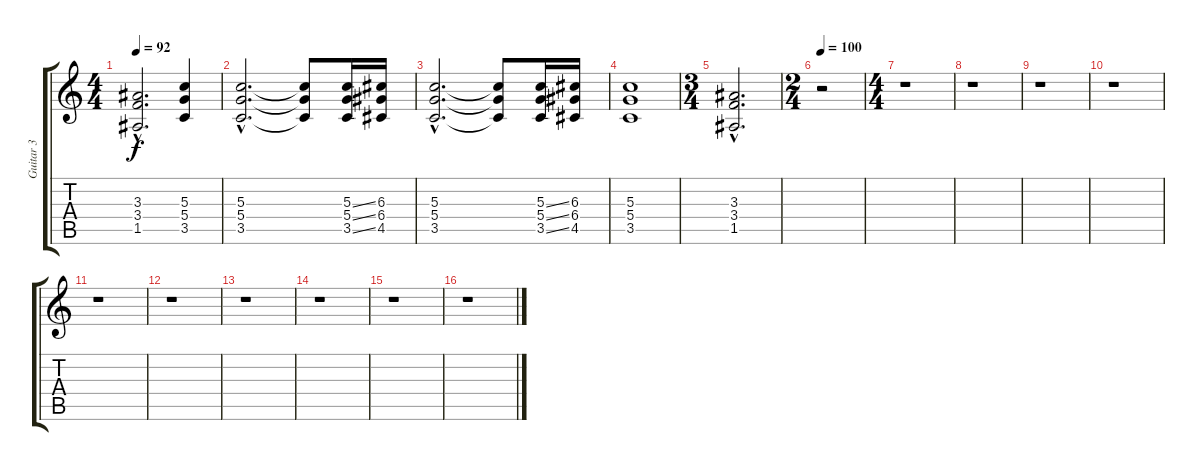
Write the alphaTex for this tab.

\track ("Guitar 3" "Guitar 3") {instrument distortionguitar}
\staff {score tabs}
\tuning (E4 B3 G3 D3 A2 E2) {hide}
\ts (4 4)
\tempo 92
\clef g2
\ks c
(3.3{hac} 3.4{hac} 1.5{hac}).2{d dy f} (5.3 5.4 3.5).4 |
(5.3{hac} 5.4{hac} 3.5{hac}).2{d} (5.3{t} 5.4{t} 3.5{t}).8 (5.3{ss} 5.4{ss} 3.5{ss}).16 (6.3 6.4 4.5).16 |
(5.3{hac} 5.4{hac} 3.5{hac}).2{d} (5.3{t} 5.4{t} 3.5{t}).8 (5.3{ss} 5.4{ss} 3.5{ss}).16 (6.3 6.4 4.5).16 |
(5.3 5.4 3.5).1 |
\ts (3 4)
(3.3{hac} 3.4{hac} 1.5{hac}).2{d} |
\ts (2 4)
\tempo 100
r.2 |
\ts (4 4)
r.1 |
r.1 |
r.1 |
r.1 |
r.1 |
r.1 |
r.1 |
r.1 |
r.1 |
r.1
